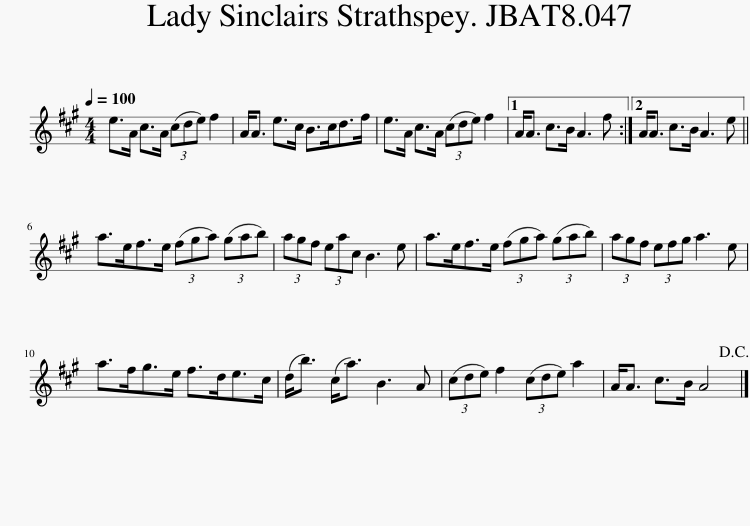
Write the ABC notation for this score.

X:1
L:1/8
Q:1/4=100
M:4/4
I:linebreak $
K:A
V:1 treble
V:1
 e>A c>A (3(cde) f2 | A<A e>c B>cd>f | e>A c>A (3(cde) f2 |1 A<A c>B A3 f :|2 A<A c>B A3 e ||$ %5
 a>ef>e (3(fga) (3(gab) | (3agf (3eac B3 e | a>ef>e (3(fga) (3(gab) | (3agf (3efg a3 e |$ a>fg>e f>de>c | %10
 (d<b) (c<a) B3 A | (3(cde) f2 (3(cde) a2 | A<A c>B A4!D.C.! |] %13
